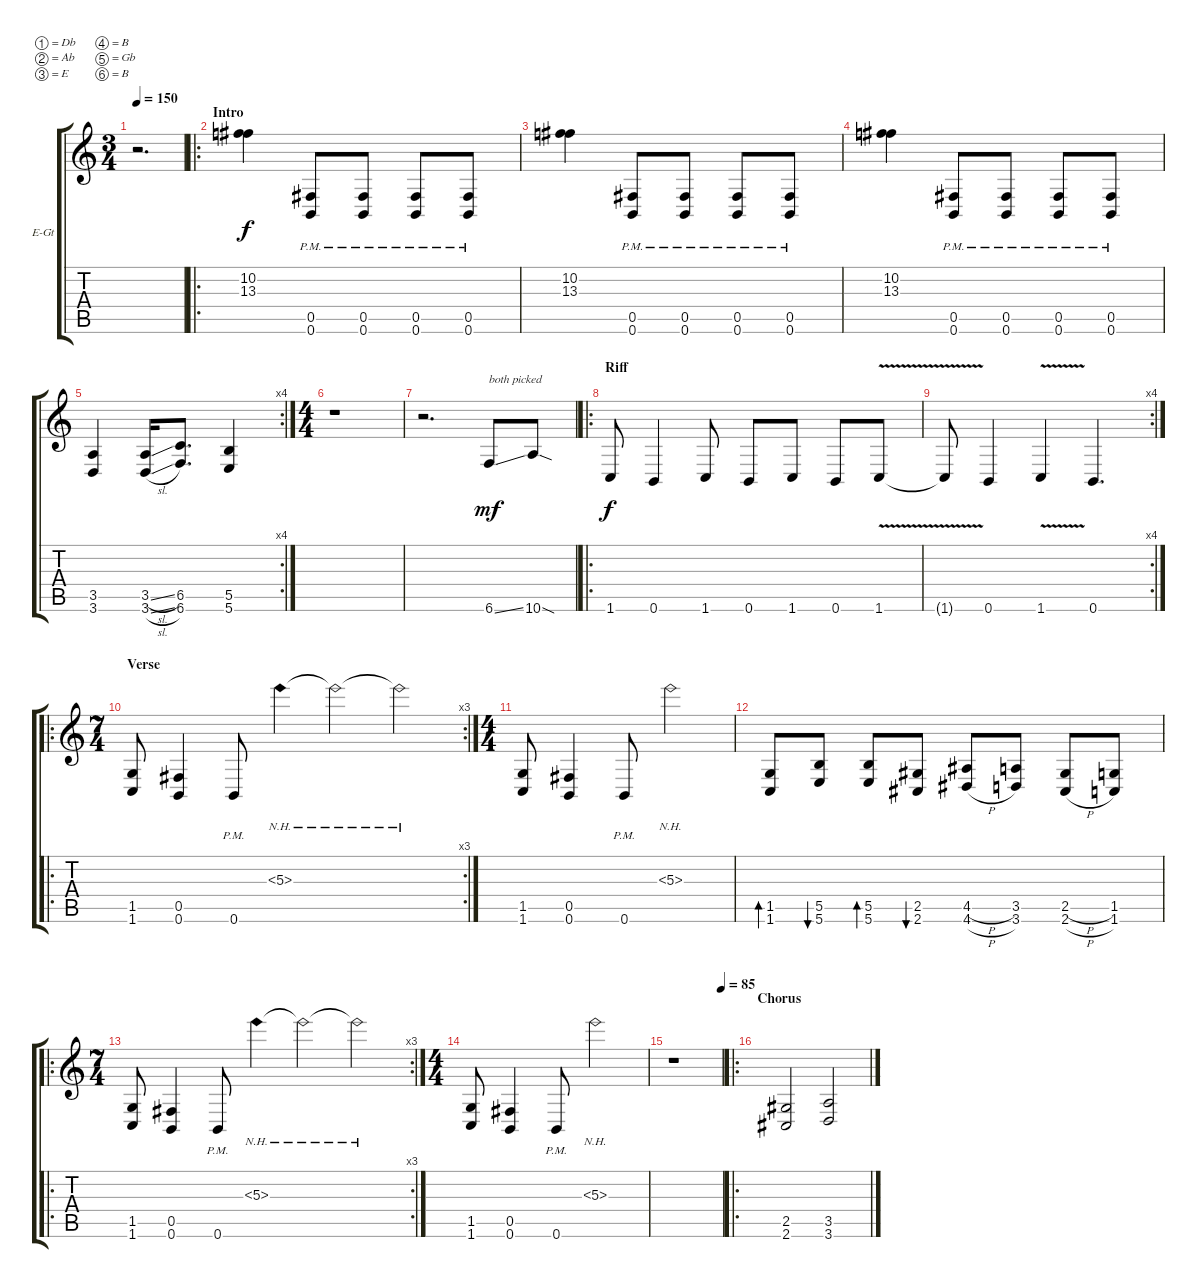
\bracketExtendMode groupsimilarinstruments
\firstSystemTrackNameOrientation horizontal
\otherSystemsTrackNameOrientation horizontal
\track ("Ahrue Luster" "E-Gt") {instrument distortionguitar}
\staff {score tabs}
\tuning (Db4 Ab3 E3 B2 Gb2 B1)
\ts (3 4)
\tempo 150
\clef g2
\ks c
r.2{d dy f instrument distortionguitar} |
\ro
\section ("" "Intro")
(10.2 13.3).4 (0.5{pm} 0.6{pm}).8 (0.5{pm} 0.6{pm}).8 (0.5{pm} 0.6{pm}).8 (0.5{pm} 0.6{pm}).8 |
(10.2 13.3).4 (0.5{pm} 0.6{pm}).8 (0.5{pm} 0.6{pm}).8 (0.5{pm} 0.6{pm}).8 (0.5{pm} 0.6{pm}).8 |
(10.2 13.3).4 (0.5{pm} 0.6{pm}).8 (0.5{pm} 0.6{pm}).8 (0.5{pm} 0.6{pm}).8 (0.5{pm} 0.6{pm}).8 |
\rc 4
(3.5 3.6).4 (3.5{sl} 3.6{sl}).16 (6.5 6.6).8{d} (5.5 5.6).4 |
\ts (4 4)
r.1 |
r.2{d} 6.6{ss}.8{txt "both picked" dy mf} 10.6{sod}.8 |
\ro
\section ("" "Riff")
1.6.8{dy f} 0.6.4 1.6.8 0.6.8 1.6.8 0.6.8 1.6{v}.8 |
\rc 4
1.6{t}.8 0.6.4 1.6{v}.4 0.6.4{d} |
\ro
\rc 3
\ts (7 4)
\section ("" "Verse")
(1.5 1.6).8 (0.5 0.6).4 0.6{pm}.8 5.3{nh}.4 5.3{nh t}.2 5.3{nh t}.2 |
\ts (4 4)
(1.5 1.6).8 (0.5 0.6).4 0.6{pm}.8 5.3{nh}.2 |
(1.5 1.6).8{bd 30} (5.5 5.6).8{bu 30} (5.5 5.6).8{bd 30} (2.5 2.6).8{bu 30} (4.5{h} 4.6{h}).8 (3.5 3.6).8 (2.5{h} 2.6{h}).8 (1.5 1.6).8 |
\ro
\rc 3
\ts (7 4)
(1.5 1.6).8 (0.5 0.6).4 0.6{pm}.8 5.3{nh}.4 5.3{nh t}.2 5.3{nh t}.2 |
\ts (4 4)
(1.5 1.6).8 (0.5 0.6).4 0.6{pm}.8 5.3{nh}.2 |
\tempo (85 1)
r.1 |
\ro
\section ("" "Chorus")
(2.5 2.6).2 (3.5 3.6).2
